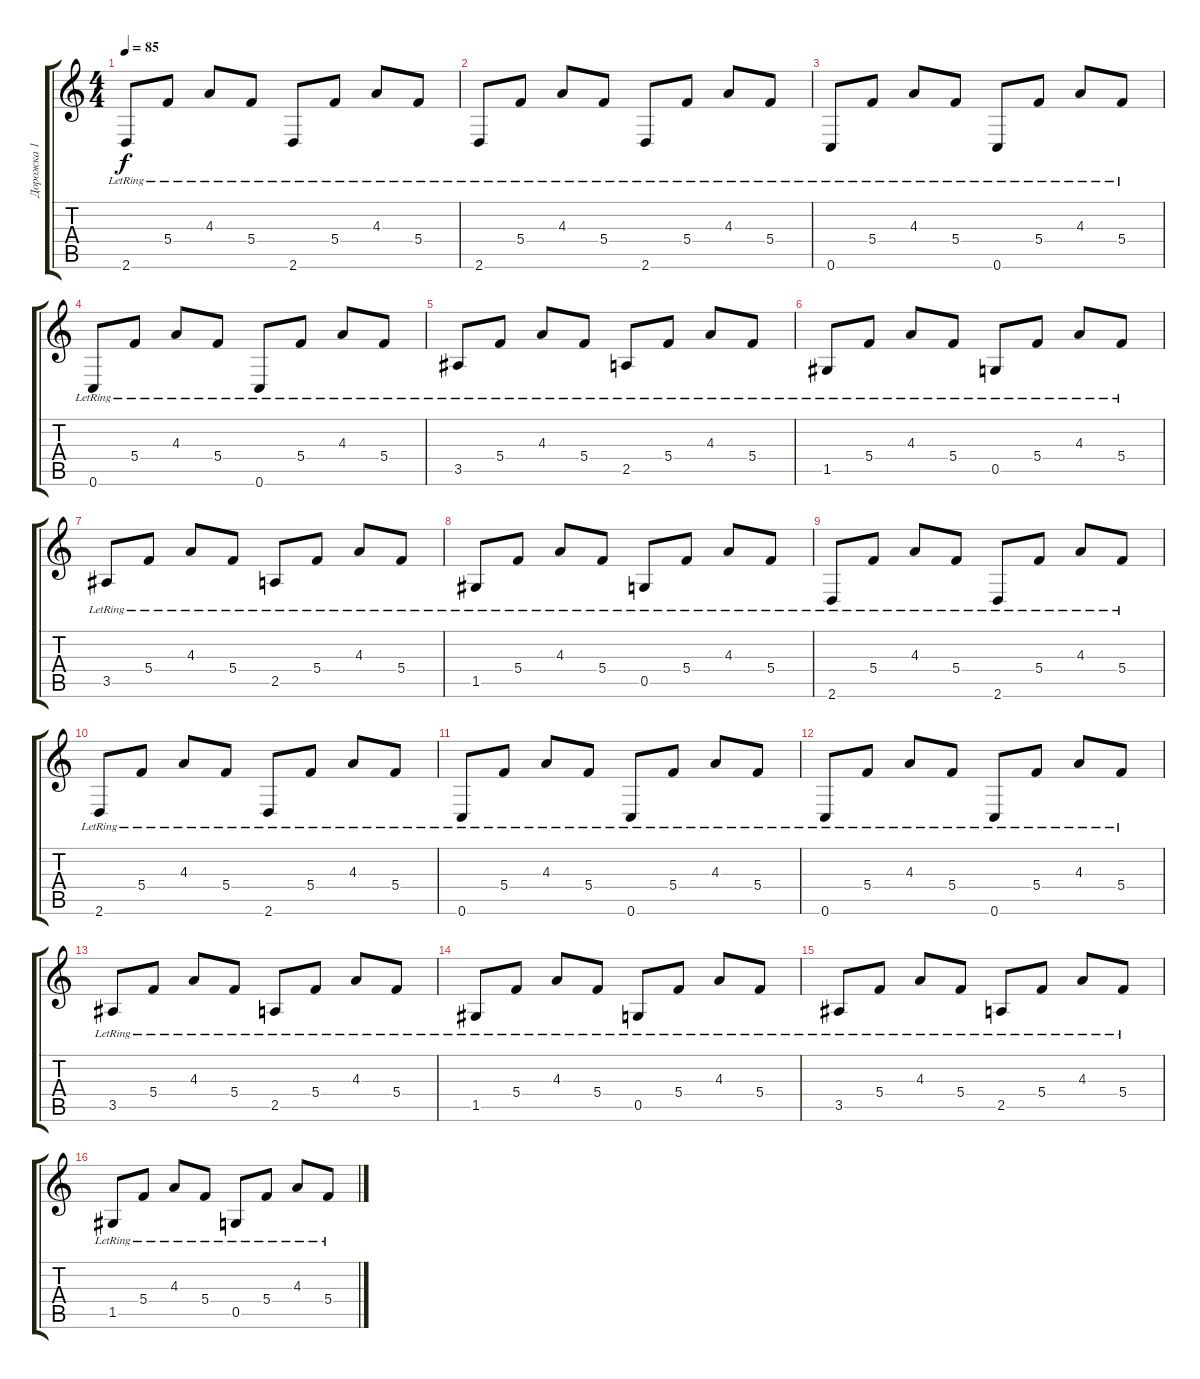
\track ("Дорожка 1" "Дорожка 1") {instrument overdrivenguitar}
\staff {score tabs}
\tuning (D4 A3 F3 C3 G2 C2) {hide}
\ts (4 4)
\tempo 85
\clef g2
\ks c
2.6{lr}.8{dy f} 5.4{lr}.8 4.3{lr}.8 5.4{lr}.8 2.6{lr}.8 5.4{lr}.8 4.3{lr}.8 5.4{lr}.8 |
2.6{lr}.8 5.4{lr}.8 4.3{lr}.8 5.4{lr}.8 2.6{lr}.8 5.4{lr}.8 4.3{lr}.8 5.4{lr}.8 |
0.6{lr}.8 5.4{lr}.8 4.3{lr}.8 5.4{lr}.8 0.6{lr}.8 5.4{lr}.8 4.3{lr}.8 5.4{lr}.8 |
0.6{lr}.8 5.4{lr}.8 4.3{lr}.8 5.4{lr}.8 0.6{lr}.8 5.4{lr}.8 4.3{lr}.8 5.4{lr}.8 |
3.5{lr}.8 5.4{lr}.8 4.3{lr}.8 5.4{lr}.8 2.5{lr}.8 5.4{lr}.8 4.3{lr}.8 5.4{lr}.8 |
1.5{lr}.8 5.4{lr}.8 4.3{lr}.8 5.4{lr}.8 0.5{lr}.8 5.4{lr}.8 4.3{lr}.8 5.4{lr}.8 |
3.5{lr}.8 5.4{lr}.8 4.3{lr}.8 5.4{lr}.8 2.5{lr}.8 5.4{lr}.8 4.3{lr}.8 5.4{lr}.8 |
1.5{lr}.8 5.4{lr}.8 4.3{lr}.8 5.4{lr}.8 0.5{lr}.8 5.4{lr}.8 4.3{lr}.8 5.4{lr}.8 |
2.6{lr}.8 5.4{lr}.8 4.3{lr}.8 5.4{lr}.8 2.6{lr}.8 5.4{lr}.8 4.3{lr}.8 5.4{lr}.8 |
2.6{lr}.8 5.4{lr}.8 4.3{lr}.8 5.4{lr}.8 2.6{lr}.8 5.4{lr}.8 4.3{lr}.8 5.4{lr}.8 |
0.6{lr}.8 5.4{lr}.8 4.3{lr}.8 5.4{lr}.8 0.6{lr}.8 5.4{lr}.8 4.3{lr}.8 5.4{lr}.8 |
0.6{lr}.8 5.4{lr}.8 4.3{lr}.8 5.4{lr}.8 0.6{lr}.8 5.4{lr}.8 4.3{lr}.8 5.4{lr}.8 |
3.5{lr}.8 5.4{lr}.8 4.3{lr}.8 5.4{lr}.8 2.5{lr}.8 5.4{lr}.8 4.3{lr}.8 5.4{lr}.8 |
1.5{lr}.8 5.4{lr}.8 4.3{lr}.8 5.4{lr}.8 0.5{lr}.8 5.4{lr}.8 4.3{lr}.8 5.4{lr}.8 |
3.5{lr}.8 5.4{lr}.8 4.3{lr}.8 5.4{lr}.8 2.5{lr}.8 5.4{lr}.8 4.3{lr}.8 5.4{lr}.8 |
1.5{lr}.8 5.4{lr}.8 4.3{lr}.8 5.4{lr}.8 0.5{lr}.8 5.4{lr}.8 4.3{lr}.8 5.4{lr}.8
